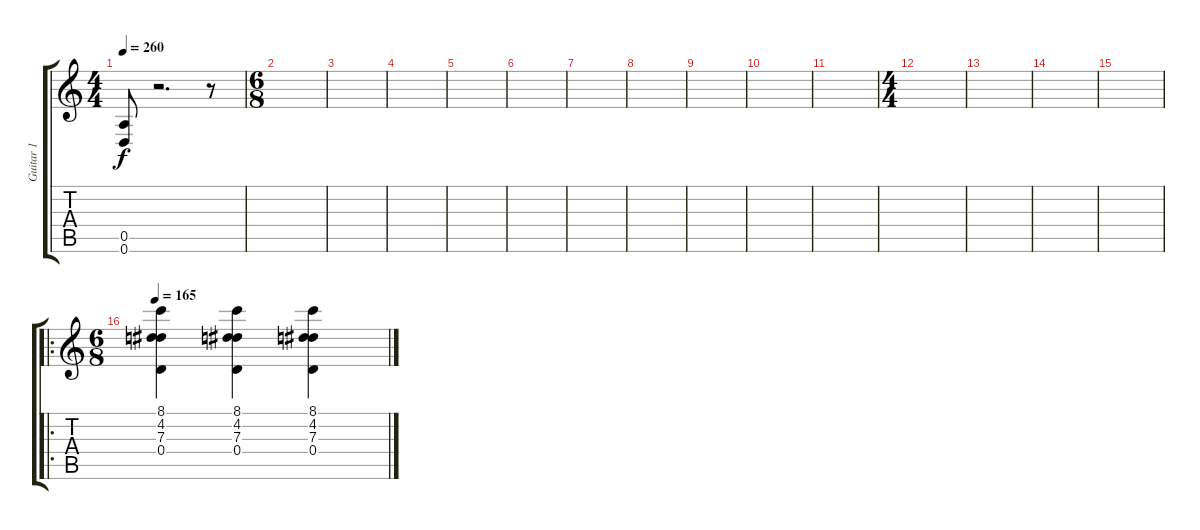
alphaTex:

\track ("Guitar 1" "Guitar 1") {instrument distortionguitar}
\staff {score tabs}
\tuning (E4 B3 G3 D3 A2 D2) {hide}
\ts (4 4)
\tempo 260
\clef g2
\ks c
(0.5{t} 0.6{t}).8{dy f} r.2{d} r.8 |
\ts (6 8)
|
|
|
|
|
|
|
|
|
|
\ts (4 4)
|
|
|
|
\ro
\ts (6 8)
\tempo 165
(8.1 4.2 7.3 0.4).4 (8.1 4.2 7.3 0.4).4 (8.1 4.2 7.3 0.4).4
